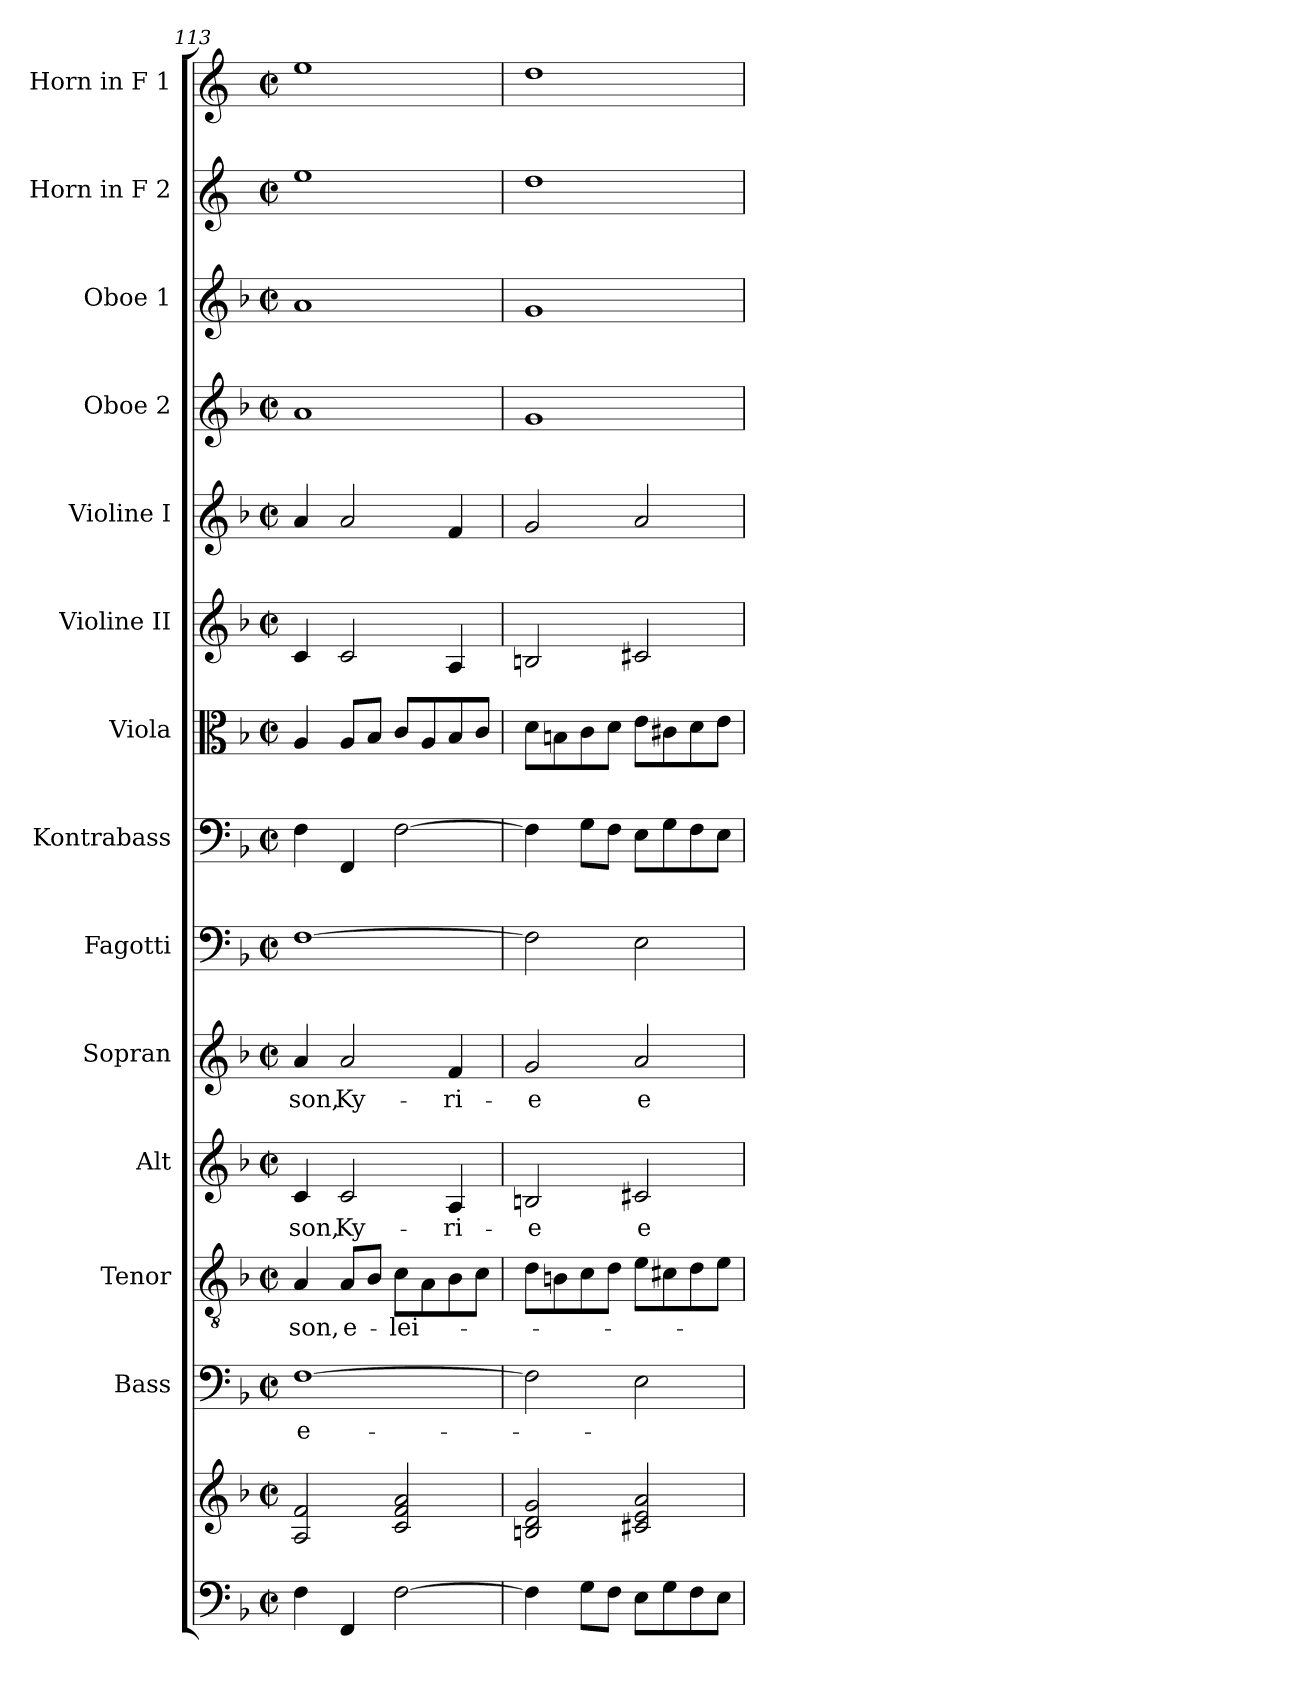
**kern	**kern	**kern	**text	**kern	**text	**kern	**text	**kern	**text	**kern	**kern	**kern	**kern	**kern	**kern	**kern	**kern	**kern
*part14	*part14	*part13	*part13	*part12	*part12	*part11	*part11	*part10	*part10	*part9	*part8	*part7	*part6	*part5	*part4	*part3	*part2	*part1
*staff15	*staff14	*staff13	*staff13	*staff12	*staff12	*staff11	*staff11	*staff10	*staff10	*staff9	*staff8	*staff7	*staff6	*staff5	*staff4	*staff3	*staff2	*staff1
*	*	*I"Bass	*	*I"Tenor	*	*I"Alt	*	*I"Sopran	*	*I"Fagotti	*I"Kontrabass	*I"Viola	*I"Violine II	*I"Violine I	*I"Oboe 2	*I"Oboe 1	*I"Horn in F 2	*I"Horn in F 1
*	*	*I'B.	*	*I'T.	*	*I'A.	*	*I'S.	*	*I'Fg.	*I'Kb.	*I'Vla.	*I'Vl. II	*I'Vl. I	*I'Ob. 2	*I'Ob. 1	*	*
*clefF4	*clefG2	*clefF4	*	*clefGv2	*	*clefG2	*	*clefG2	*	*clefF4	*clefF4	*clefC3	*clefG2	*clefG2	*clefG2	*clefG2	*clefG2	*clefG2
*	*	*	*	*	*	*	*	*	*	*	*ITrd7c12	*	*	*	*	*	*ITrd4c7	*ITrd4c7
*k[b-]	*k[b-]	*k[b-]	*	*k[b-]	*	*k[b-]	*	*k[b-]	*	*k[b-]	*k[b-]	*k[b-]	*k[b-]	*k[b-]	*k[b-]	*k[b-]	*k[b-]	*k[b-]
*F:	*F:	*F:	*	*F:	*	*F:	*	*F:	*	*F:	*F:	*F:	*F:	*F:	*F:	*F:	*F:	*F:
*M2/2	*M2/2	*M2/2	*	*M2/2	*	*M2/2	*	*M2/2	*	*M2/2	*M2/2	*M2/2	*M2/2	*M2/2	*M2/2	*M2/2	*M2/2	*M2/2
*met(c|)	*met(c|)	*met(c|)	*	*met(c|)	*	*met(c|)	*	*met(c|)	*	*met(c|)	*met(c|)	*met(c|)	*met(c|)	*met(c|)	*met(c|)	*met(c|)	*met(c|)	*met(c|)
=113	=113	=113	=113	=113	=113	=113	=113	=113	=113	=113	=113	=113	=113	=113	=113	=113	=113	=113
!	!	!	!LO:LY:b	!	!LO:LY:b	!	!LO:LY:b	!	!LO:LY:b	!	!	!	!	!	!	!	!	!
4F\	2A/ 2f/	[1F	e-	4A/	-son,	4c/	-son,	4a/	-son,	[1F	4FF\	4A/	4c/	4a/	1a	1a	1a	1a
!	!	!	!	!	!LO:LY:b	!	!LO:LY:b	!	!LO:LY:b	!	!	!	!	!	!	!	!	!
4FF/	.	.	.	8A/L	e-	2c/	Ky-	2a/	Ky-	.	4FFF/	8A/L	2c/	2a/	.	.	.	.
.	.	.	.	8B-/J	.	.	.	.	.	.	.	8B-/J	.	.	.	.	.	.
!	!	!	!	!	!LO:LY:b	!	!	!	!	!	!	!	!	!	!	!	!	!
[2F\	2c/ 2f/ 2a/	.	.	8c\L	-lei-	.	.	.	.	.	[2FF\	8c/L	.	.	.	.	.	.
.	.	.	.	8A\	.	.	.	.	.	.	.	8A/	.	.	.	.	.	.
!	!	!	!	!	!	!	!LO:LY:b	!	!LO:LY:b	!	!	!	!	!	!	!	!	!
.	.	.	.	8B-\	.	4A/	-ri-	4f/	-ri-	.	.	8B-/	4A/	4f/	.	.	.	.
.	.	.	.	8c\J	.	.	.	.	.	.	.	8c/J	.	.	.	.	.	.
!!LO:PB:g=z
=114	=114	=114	=114	=114	=114	=114	=114	=114	=114	=114	=114	=114	=114	=114	=114	=114	=114	=114
!	!	!	!	!	!	!	!LO:LY:b	!	!LO:LY:b	!	!	!	!	!	!	!	!	!
4F\]	2Bn/ 2d/ 2g/	2F\]	.	8d\L	.	2Bn/	-e	2g/	-e	2F\]	4FF\]	8d\L	2Bn/	2g/	1g	1g	1g	1g
.	.	.	.	8Bn\	.	.	.	.	.	.	.	8Bn\	.	.	.	.	.	.
8G\L	.	.	.	8c\	.	.	.	.	.	.	8GG\L	8c\	.	.	.	.	.	.
8F\J	.	.	.	8d\J	.	.	.	.	.	.	8FF\J	8d\J	.	.	.	.	.	.
!	!	!	!	!	!	!	!LO:LY:b	!	!LO:LY:b	!	!	!	!	!	!	!	!	!
8E\L	2c#X/ 2e/ 2a/	2E\	.	8e\L	.	2c#X/	e-	2a/	e-	2E\	8EE\L	8e\L	2c#X/	2a/	.	.	.	.
8G\	.	.	.	8c#X\	.	.	.	.	.	.	8GG\	8c#X\	.	.	.	.	.	.
8F\	.	.	.	8d\	.	.	.	.	.	.	8FF\	8d\	.	.	.	.	.	.
8E\J	.	.	.	8e\J	.	.	.	.	.	.	8EE\J	8e\J	.	.	.	.	.	.
=	=	=	=	=	=	=	=	=	=	=	=	=	=	=	=	=	=	=
*-	*-	*-	*-	*-	*-	*-	*-	*-	*-	*-	*-	*-	*-	*-	*-	*-	*-	*-
